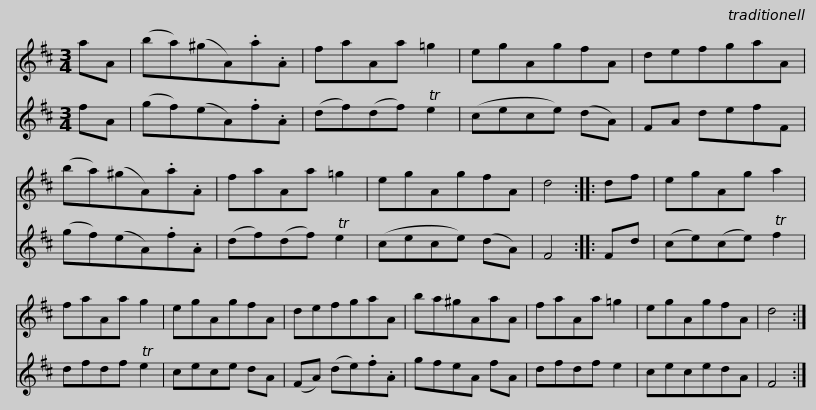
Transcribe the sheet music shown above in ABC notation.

X:1
%%score 1 2
L:1/8
M:3/4
I:linebreak $
K:D
V:1 treble
V:2 treble
V:1
 aA | (ba)(^gA).a.A | faAa =g2 | egAgfA | defgaA | %5
 (ba)(^gA).a.A | faAa =g2 |$ egAgfA | d4 :: df | %10
 egAg a2 | faAa g2 | egAgfA | defgaA | ba^gAaA |$ %15
 faAa =g2 | egAgfA | d4 :| %18
V:2
 fA | (gf)(eA).f.A | (df)(df) Te2 | (cece) (dA) | FA defF | %5
 (gf)(eA).f.A | (df)(df) Te2 |$ (cece) (dA) | F4 :: Fd | %10
 (ce)(ce) Tf2 | dfdf Te2 | cece dA | (FA) (de).f.A | gfeA fA |$ %15
 dfdf e2 | cecedA | F4 :| %18
